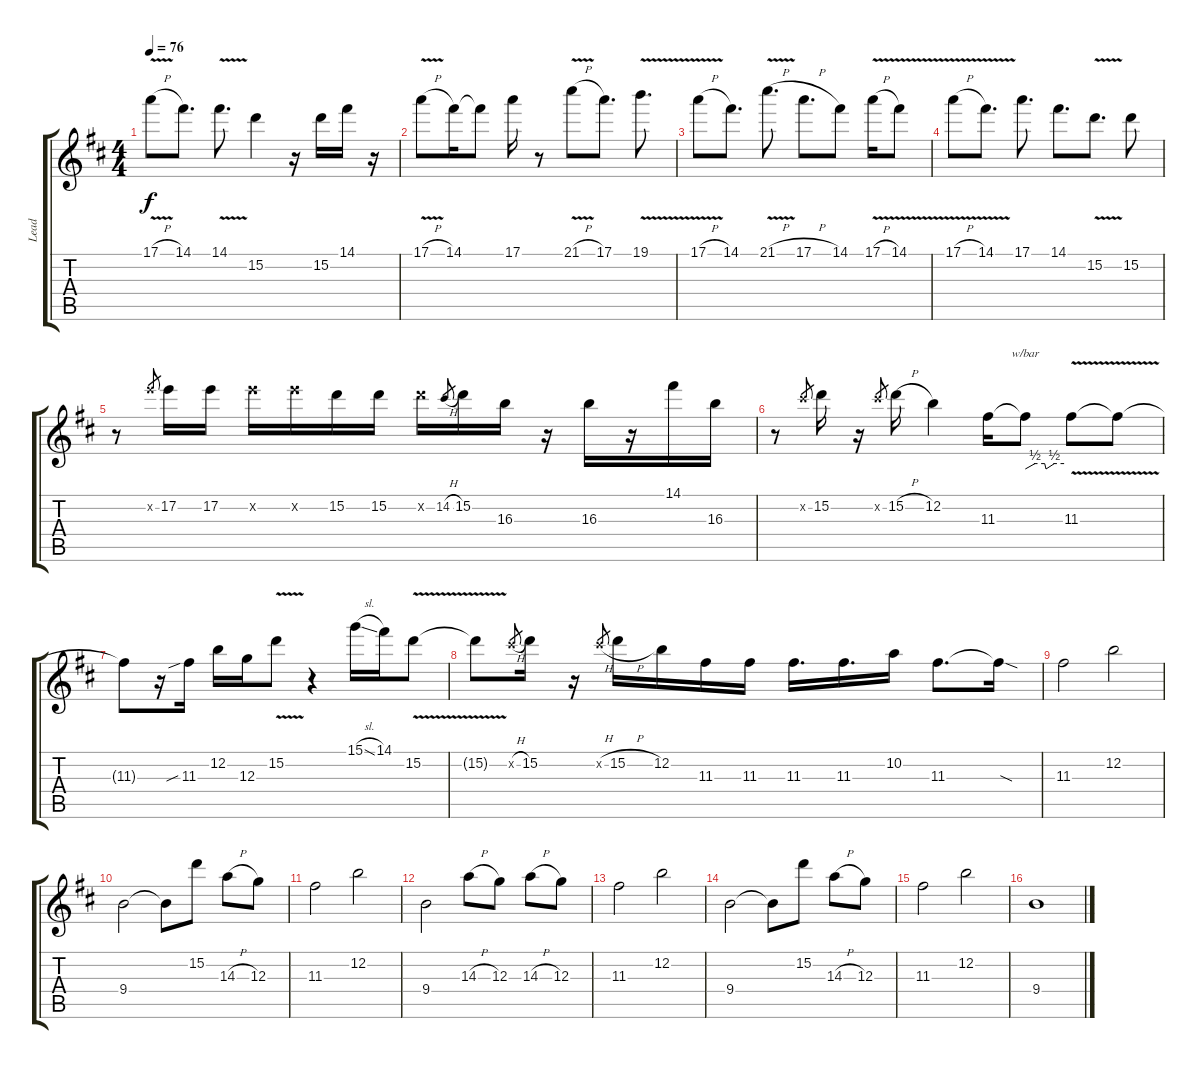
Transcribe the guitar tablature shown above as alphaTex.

\track ("Lead" "Lead") {instrument overdrivenguitar}
\staff {score tabs}
\tuning (E4 B3 G3 D3 A2 E2) {hide}
\ts (4 4)
\tempo 76
\clef g2
\ks bminor
17.1{v h}.8{dy f} 14.1.8{d} 14.1{v}.8{d} 15.2.4 r.16 15.2.16 14.1.16 r.16 |
17.1{v h}.8 14.1.16 14.1{t}.8 17.1.16 r.8 21.1{v h}.8 17.1.8{d} 19.1{v}.8{d} |
17.1{v h}.8 14.1.8{d} 21.1{v h}.8{d} 17.1{h}.8{d} 14.1.8 17.1{v h}.16 14.1{v}.8 |
17.1{v h}.8 14.1{v}.8{d} 17.1.8{d} 14.1.8{d} 15.2{v}.8{d} 15.2.8 |
r.8 17.2{x}.8{gr} 17.2.16 17.2.16 17.2{x}.16 17.2{x}.16 15.2.16 15.2.16 15.2{x}.16 14.2{h}.8{gr} 15.2.16 16.3.16 r.16 16.3.16 r.16 14.1.16 16.3.16 |
r.8 14.2{x}.8{gr} 15.2.16 r.16 14.2{x}.8{gr} 15.2{h}.16 12.2.4 11.3.16 11.3{t}.8{tbe (custom default 0 0 15 2 30 2 32 0 45 2 60 2)} 11.3{v}.8 11.3{t}.8 |
11.3{t}.8 r.16 11.3{sib}.16 12.2.16 12.3.16 15.2{v}.8 r.4 15.1{sl}.16 14.1.16 15.2{v}.8 |
15.2{t}.8 14.2{h x}.8{gr} 15.2.16 r.16 14.2{h x}.8{gr} 15.2{h}.16 12.2.16 11.3.16 11.3.16 11.3.16{d} 11.3.16{d} 10.2.16 11.3.8{d} 11.3{sod t}.16 |
11.3.2 12.2.2 |
9.4.2 9.4{t}.8 15.2.8 14.3{h}.8 12.3.8 |
11.3.2 12.2.2 |
9.4.2 14.3{h}.8 12.3.8 14.3{h}.8 12.3.8 |
11.3.2 12.2.2 |
9.4.2 9.4{t}.8 15.2.8 14.3{h}.8 12.3.8 |
11.3.2 12.2.2 |
9.4.1
